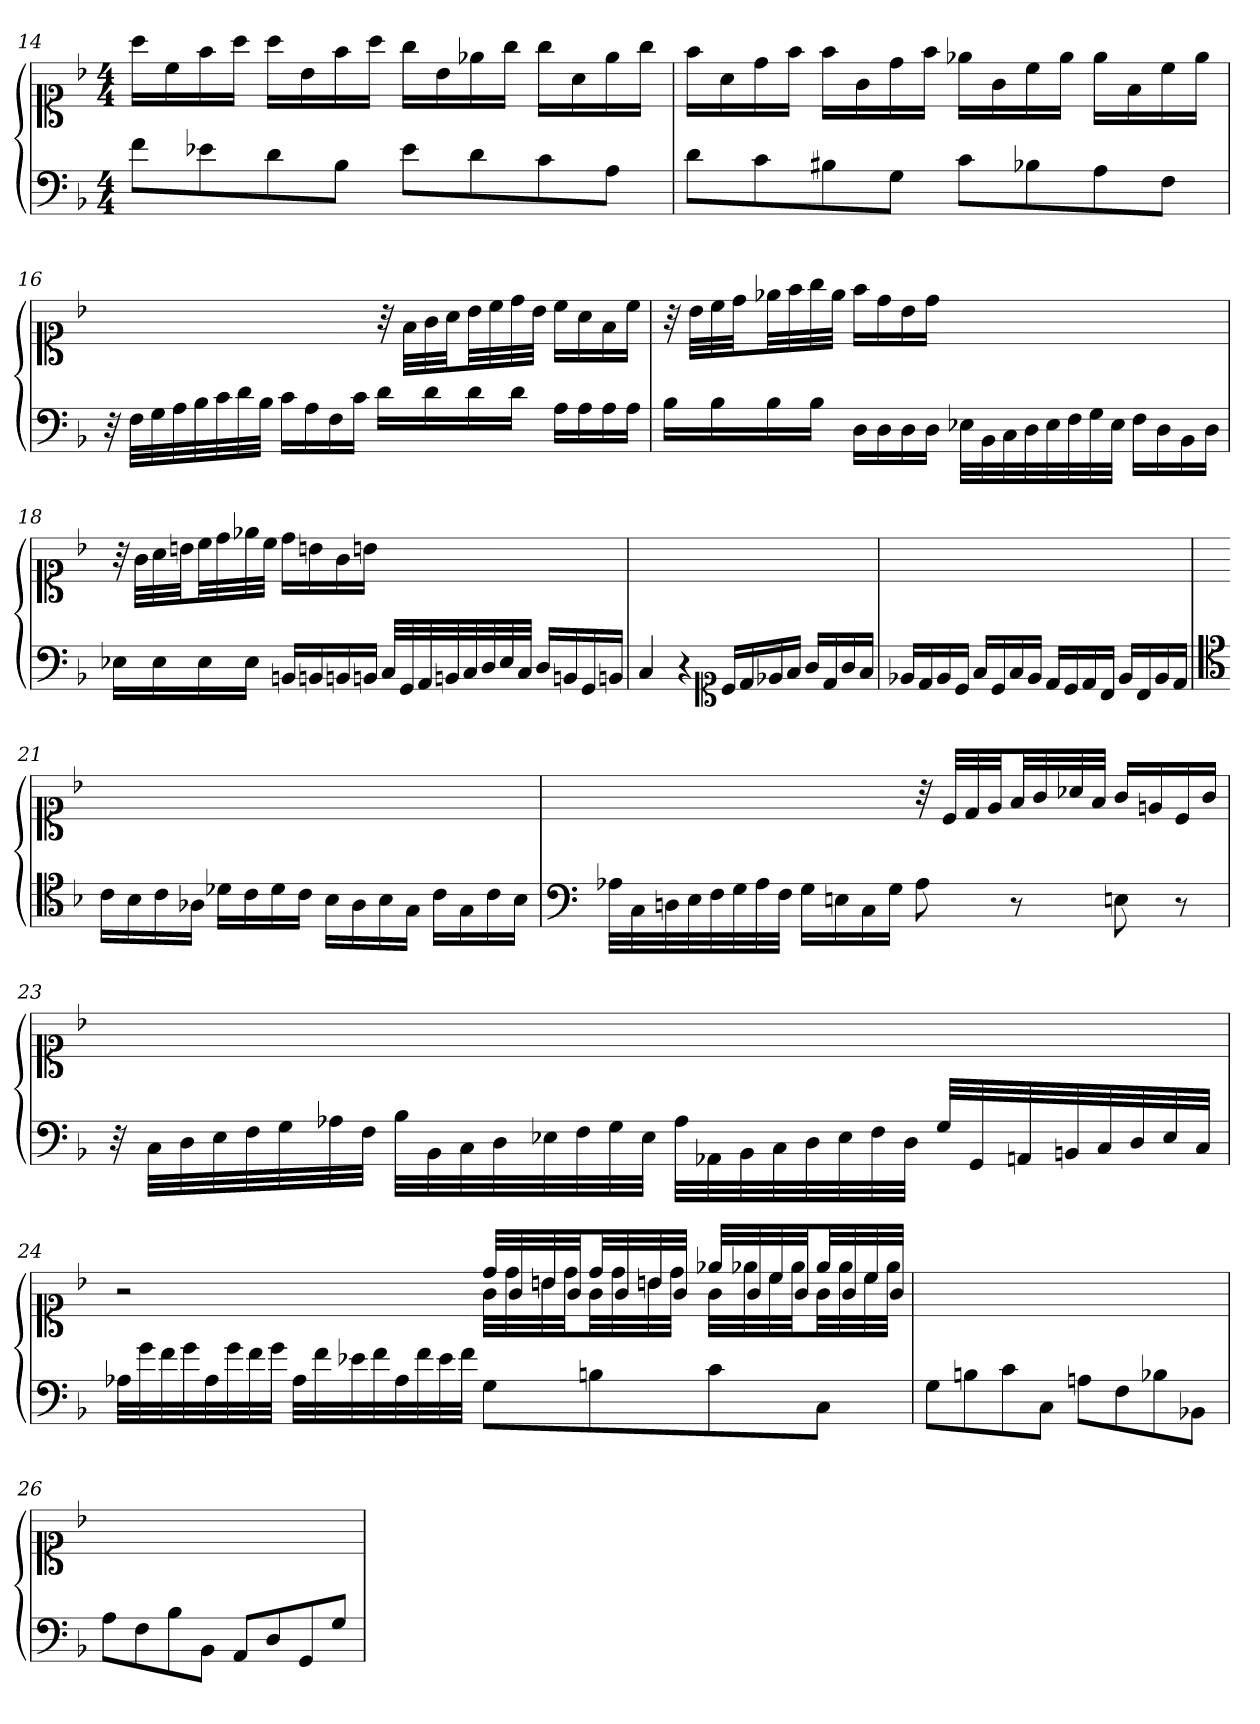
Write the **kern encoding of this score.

**kern	**kern
*part1	*part1
*staff2	*staff1
*clefF4	*clefC1
*k[b-]	*k[b-]
*F:	*F:
*M4/4	*M4/4
=14	=14
8fL	16aaLL
.	16cc
8e-X	16ff
.	16aaJJ
8d	16aaLL
.	16b-
8B-J	16ff
.	16aaJJ
8e-L	16ggLL
.	16b-
8d	16ee-X
.	16ggJJ
8c	16ggLL
.	16a
8AJ	16ee-
.	16ggJJ
=15	=15
8dL	16ffLL
.	16a
8c	16dd
.	16ffJJ
8B#	16ffLL
.	16g
8GJ	16dd
.	16ffJJ
8cL	16ee-XLL
.	16g
8B-	16cc
.	16ee-JJ
8A	16ee-LL
.	16f
8FJ	16cc
.	16ee-JJ
=16	=16
32r	2ryy
32FLLL	.
32G	.
32A	.
32B-	.
32c	.
32d	.
32B-JJJ	.
16cLL	.
16A	.
16F	.
16cJJ	.
16dLL	32r
.	32fLLL
16d	32g
.	32aJJ
16d	32b-LL
.	32cc
16dJJ	32dd
.	32b-JJJ
16ALL	16ccLL
16A	16a
16A	16f
16AJJ	16ccJJ
=17	=17
16B-LL	32r
.	32b-LLL
16B-	32cc
.	32ddJJ
16B-	32ee-XLL
.	32ff
16B-JJ	32gg
.	32ee-JJJ
16DLL	16ffLL
16D	16dd
16D	16b-
16DJJ	16ddJJ
32E-XLLL	2ryy
32BB-	.
32C	.
32D	.
32E-	.
32F	.
32G	.
32E-JJJ	.
16FLL	.
16D	.
16BB-	.
16DJJ	.
=18	=18
16E-XLL	32r
.	32gLLL
16E-	32a
.	32bnJJ
16E-	32ccLL
.	32dd
16E-JJ	32ee-X
.	32ccJJJ
16BBnLL	16ddLL
16BBn	16bn
16BBn	16g
16BBnJJ	16bnJJ
32CLLL	2ryy
32GG	.
32AA	.
32BBn	.
32C	.
32D	.
32E-	.
32CJJJ	.
16DLL	.
16BBn	.
16GG	.
16BBnJJ	.
=19	=19
4C	1ryy
4r	.
*clefC1	*
16cLL	.
16d	.
16e-X	.
16fJJ	.
16gLL	.
16d	.
16g	.
16fJJ	.
=20	=20
16e-XLL	1ryy
16d	.
16e-	.
16cJJ	.
16fLL	.
16c	.
16f	.
16e-JJ	.
16dLL	.
16c	.
16d	.
16B-JJ	.
16e-LL	.
16B-	.
16e-	.
16dJJ	.
=21	=21
*clefC4	*
16cLL	1ryy
16B-	.
16c	.
16A-XJJ	.
16d-XLL	.
16c	.
16d-	.
16cJJ	.
16B-LL	.
16A-	.
16B-	.
16GJJ	.
16cLL	.
16G	.
16c	.
16B-JJ	.
=22	=22
*clefF4	*
32A-XLLL	2ryy
32C	.
32Dn	.
32E	.
32F	.
32G	.
32A-	.
32FJJJ	.
16GLL	.
16En	.
16C	.
16GJJ	.
8A-	32r
.	32cLLL
.	32d
.	32eJJ
8r	32fLL
.	32g
.	32a-X
.	32fJJJ
8En	16gLL
.	16en
8r	16c
.	16gJJ
=23	=23
32r	1ryy
32CLLL	.
32D	.
32E	.
32F	.
32G	.
32A-X	.
32FJJJ	.
32B-LLL	.
32BB-	.
32C	.
32D	.
32E-X	.
32F	.
32G	.
32E-JJJ	.
32A-LLL	.
32AA-X	.
32BB-	.
32C	.
32D	.
32E-	.
32F	.
32DJJJ	.
32GLLL	.
32GG	.
32AAn	.
32BBn	.
32C	.
32D	.
32E-	.
32CJJJ	.
=24	=24
*	*^
32A-XLLL	2ryy	2r
32g	.	.
32f	.	.
32g	.	.
32A-	.	.
32g	.	.
32f	.	.
32gJJJ	.	.
32A-LLL	.	.
32f	.	.
32e-X	.	.
32f	.	.
32A-	.	.
32f	.	.
32e-	.	.
32fJJJ	.	.
8GL	32ddLLL	32giLLL
.	32g	32ddi
.	32bn	32bni
.	32gJJ	32ddJJ
8Bn	32ddLL	32gLL
.	32g	32dd
.	32bn	32bn
.	32gJJJ	32ddJJJ
8c	32ee-XLLL	32gLLL
.	32g	32ee-X
.	32cc	32cc
.	32gJJ	32ee-JJ
8CJ	32ee-LL	32gLL
.	32g	32ee-
.	32cc	32cc
.	32gJJJ	32ee-JJJ
*	*v	*v
=25	=25
8GL	1ryy
8Bn	.
8c	.
8CJ	.
8AnL	.
8F	.
8B-X	.
8BB-XJ	.
=26	=26
8AL	1ryy
8F	.
8B-	.
8BB-J	.
8AAL	.
8D	.
8GG	.
8GJ	.
=	=
*-	*-
